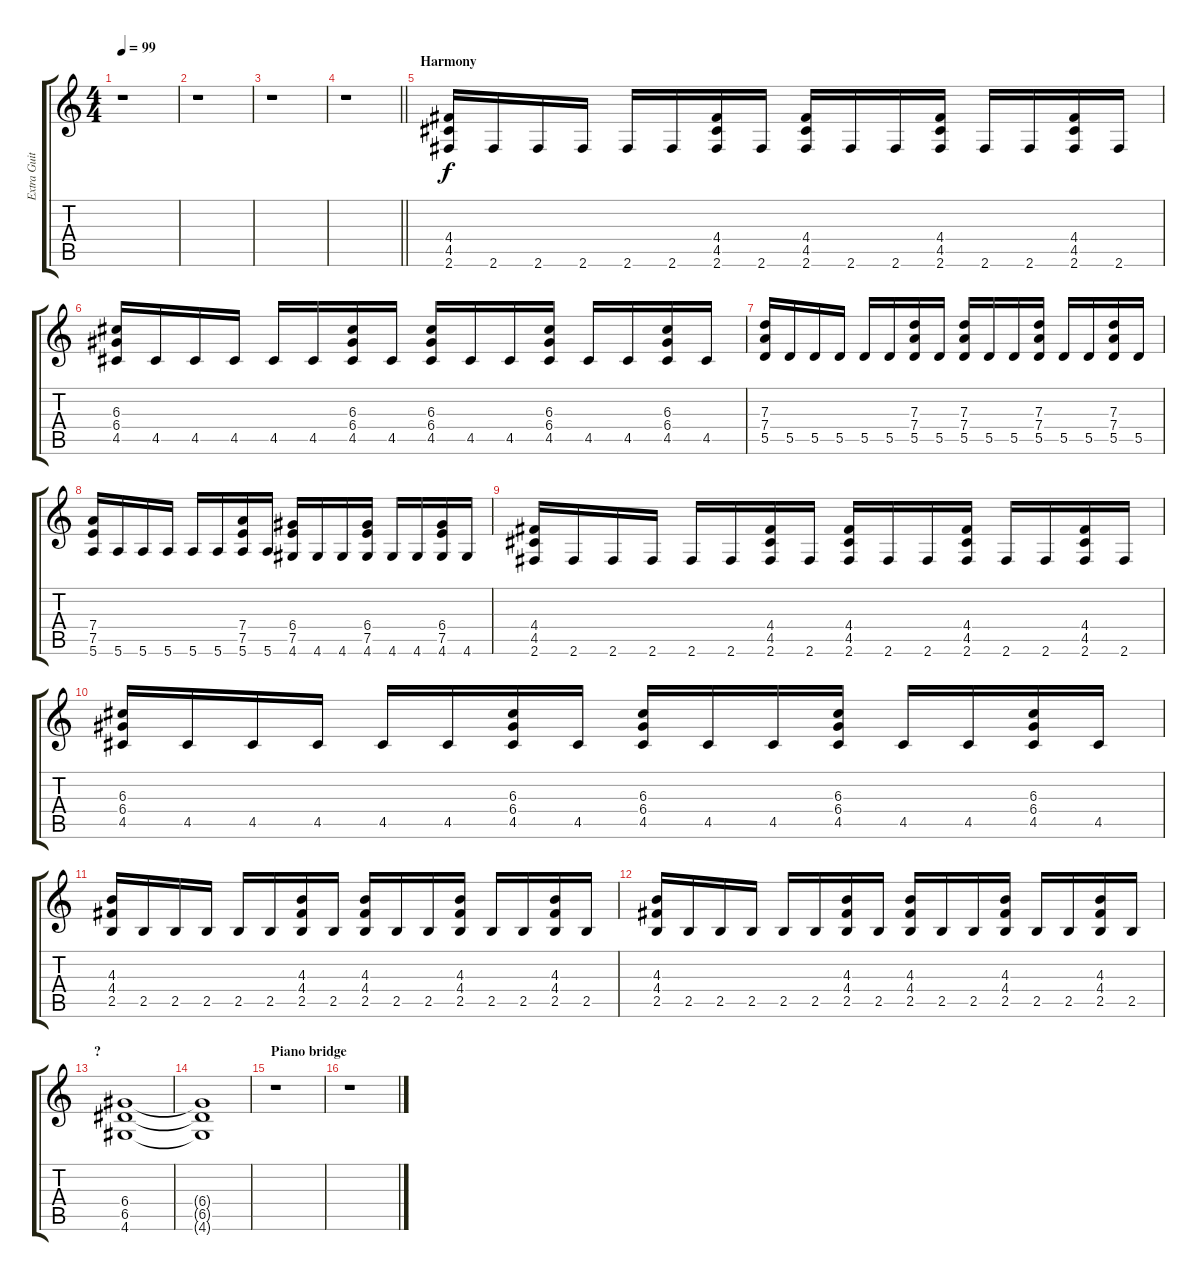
\track ("Extra Guitar" "Extra Guit") {instrument distortionguitar}
\staff {score tabs}
\tuning (E4 B3 G3 D3 A2 E2) {hide}
\ts (4 4)
\tempo 99
\clef g2
\ks c
r.1{dy f} |
r.1 |
r.1 |
\barLineRight lightlight
r.1 |
\section ("" "Harmony")
(4.4 4.5 2.6).16 2.6.16 2.6.16 2.6.16 2.6.16 2.6.16 (4.4 4.5 2.6).16 2.6.16 (4.4 4.5 2.6).16 2.6.16 2.6.16 (4.4 4.5 2.6).16 2.6.16 2.6.16 (4.4 4.5 2.6).16 2.6.16 |
(6.3 6.4 4.5).16 4.5.16 4.5.16 4.5.16 4.5.16 4.5.16 (6.3 6.4 4.5).16 4.5.16 (6.3 6.4 4.5).16 4.5.16 4.5.16 (6.3 6.4 4.5).16 4.5.16 4.5.16 (6.3 6.4 4.5).16 4.5.16 |
(7.3 7.4 5.5).16 5.5.16 5.5.16 5.5.16 5.5.16 5.5.16 (7.3 7.4 5.5).16 5.5.16 (7.3 7.4 5.5).16 5.5.16 5.5.16 (7.3 7.4 5.5).16 5.5.16 5.5.16 (7.3 7.4 5.5).16 5.5.16 |
(7.4 7.5 5.6).16 5.6.16 5.6.16 5.6.16 5.6.16 5.6.16 (7.4 7.5 5.6).16 5.6.16 (6.4 7.5 4.6).16 4.6.16 4.6.16 (6.4 7.5 4.6).16 4.6.16 4.6.16 (6.4 7.5 4.6).16 4.6.16 |
(4.4 4.5 2.6).16 2.6.16 2.6.16 2.6.16 2.6.16 2.6.16 (4.4 4.5 2.6).16 2.6.16 (4.4 4.5 2.6).16 2.6.16 2.6.16 (4.4 4.5 2.6).16 2.6.16 2.6.16 (4.4 4.5 2.6).16 2.6.16 |
(6.3 6.4 4.5).16 4.5.16 4.5.16 4.5.16 4.5.16 4.5.16 (6.3 6.4 4.5).16 4.5.16 (6.3 6.4 4.5).16 4.5.16 4.5.16 (6.3 6.4 4.5).16 4.5.16 4.5.16 (6.3 6.4 4.5).16 4.5.16 |
(4.3 4.4 2.5).16 2.5.16 2.5.16 2.5.16 2.5.16 2.5.16 (4.3 4.4 2.5).16 2.5.16 (4.3 4.4 2.5).16 2.5.16 2.5.16 (4.3 4.4 2.5).16 2.5.16 2.5.16 (4.3 4.4 2.5).16 2.5.16 |
(4.3 4.4 2.5).16 2.5.16 2.5.16 2.5.16 2.5.16 2.5.16 (4.3 4.4 2.5).16 2.5.16 (4.3 4.4 2.5).16 2.5.16 2.5.16 (4.3 4.4 2.5).16 2.5.16 2.5.16 (4.3 4.4 2.5).16 2.5.16 |
\section ("" "?")
(6.4 6.5 4.6).1 |
(6.4{t} 6.5{t} 4.6{t}).1 |
\section ("" "Piano bridge")
r.1 |
r.1
